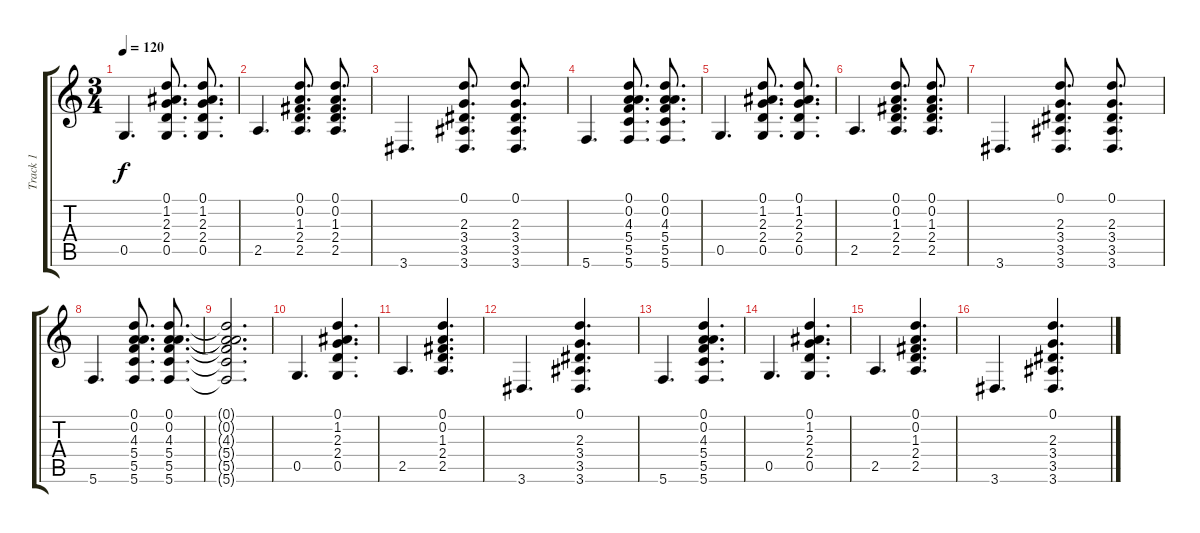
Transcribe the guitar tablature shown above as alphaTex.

\track ("Track 1" "Track 1") {instrument acousticguitarsteel}
\staff {score tabs}
\tuning (D4 A3 F3 C3 G2 C2) {hide}
\ts (3 4)
\tempo 120
\clef g2
\ks c
0.5.4{d dy f} (0.1 1.2 2.3 2.4 0.5).8{d} (0.1 1.2 2.3 2.4 0.5).8{d} |
2.5.4{d} (0.1 0.2 1.3 2.4 2.5).8{d} (0.1 0.2 1.3 2.4 2.5).8{d} |
3.6.4{d} (0.1 2.3 3.4 3.5 3.6).8{d} (0.1 2.3 3.4 3.5 3.6).8{d} |
5.6.4{d} (0.1 0.2 4.3 5.4 5.5 5.6).8{d} (0.1 0.2 4.3 5.4 5.5 5.6).8{d} |
0.5.4{d} (0.1 1.2 2.3 2.4 0.5).8{d} (0.1 1.2 2.3 2.4 0.5).8{d} |
2.5.4{d} (0.1 0.2 1.3 2.4 2.5).8{d} (0.1 0.2 1.3 2.4 2.5).8{d} |
3.6.4{d} (0.1 2.3 3.4 3.5 3.6).8{d} (0.1 2.3 3.4 3.5 3.6).8{d} |
5.6.4{d} (0.1 0.2 4.3 5.4 5.5 5.6).8{d} (0.1 0.2 4.3 5.4 5.5 5.6).8{d} |
(0.1{t} 0.2{t} 4.3{t} 5.4{t} 5.5{t} 5.6{t}).2{d} |
0.5.4{d} (0.1 1.2 2.3 2.4 0.5).4{d} |
2.5.4{d} (0.1 0.2 1.3 2.4 2.5).4{d} |
3.6.4{d} (0.1 2.3 3.4 3.5 3.6).4{d} |
5.6.4{d} (0.1 0.2 4.3 5.4 5.5 5.6).4{d} |
0.5.4{d} (0.1 1.2 2.3 2.4 0.5).4{d} |
2.5.4{d} (0.1 0.2 1.3 2.4 2.5).4{d} |
3.6.4{d} (0.1 2.3 3.4 3.5 3.6).4{d}
